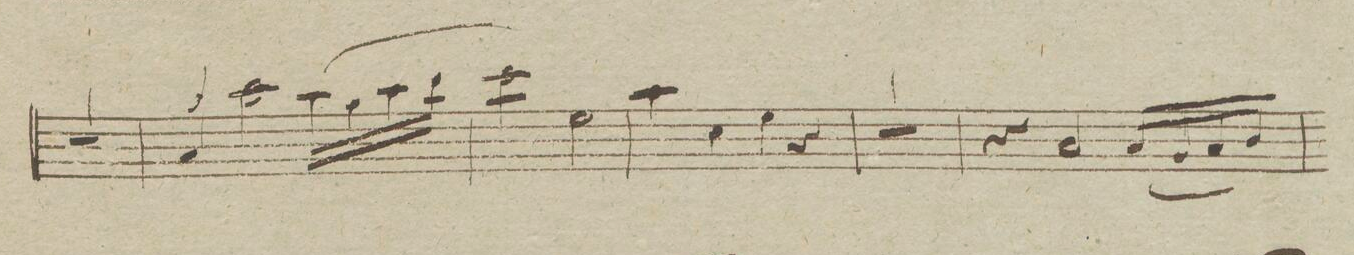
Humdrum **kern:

**kern	**dynam
*I"Basso	*
*clefF4	*
*k[]	*
*met(c)	*
*M4/4	*
1r	.
=5	=5
4C/	f
2c\	.
(16c\LL	.
16B\	.
16c\	.
16d\JJ	.
=6	=6
2e\)	.
2G\	.
=7	=7
4c\	.
4E\	.
4G\	.
4r	.
=8	=8
1r	.
=9	=9
4r	.
2C/	.
(16C/LL	.
16BB/	.
16C/	.
16D\JJ)	.
=10	=10
*-	*-
